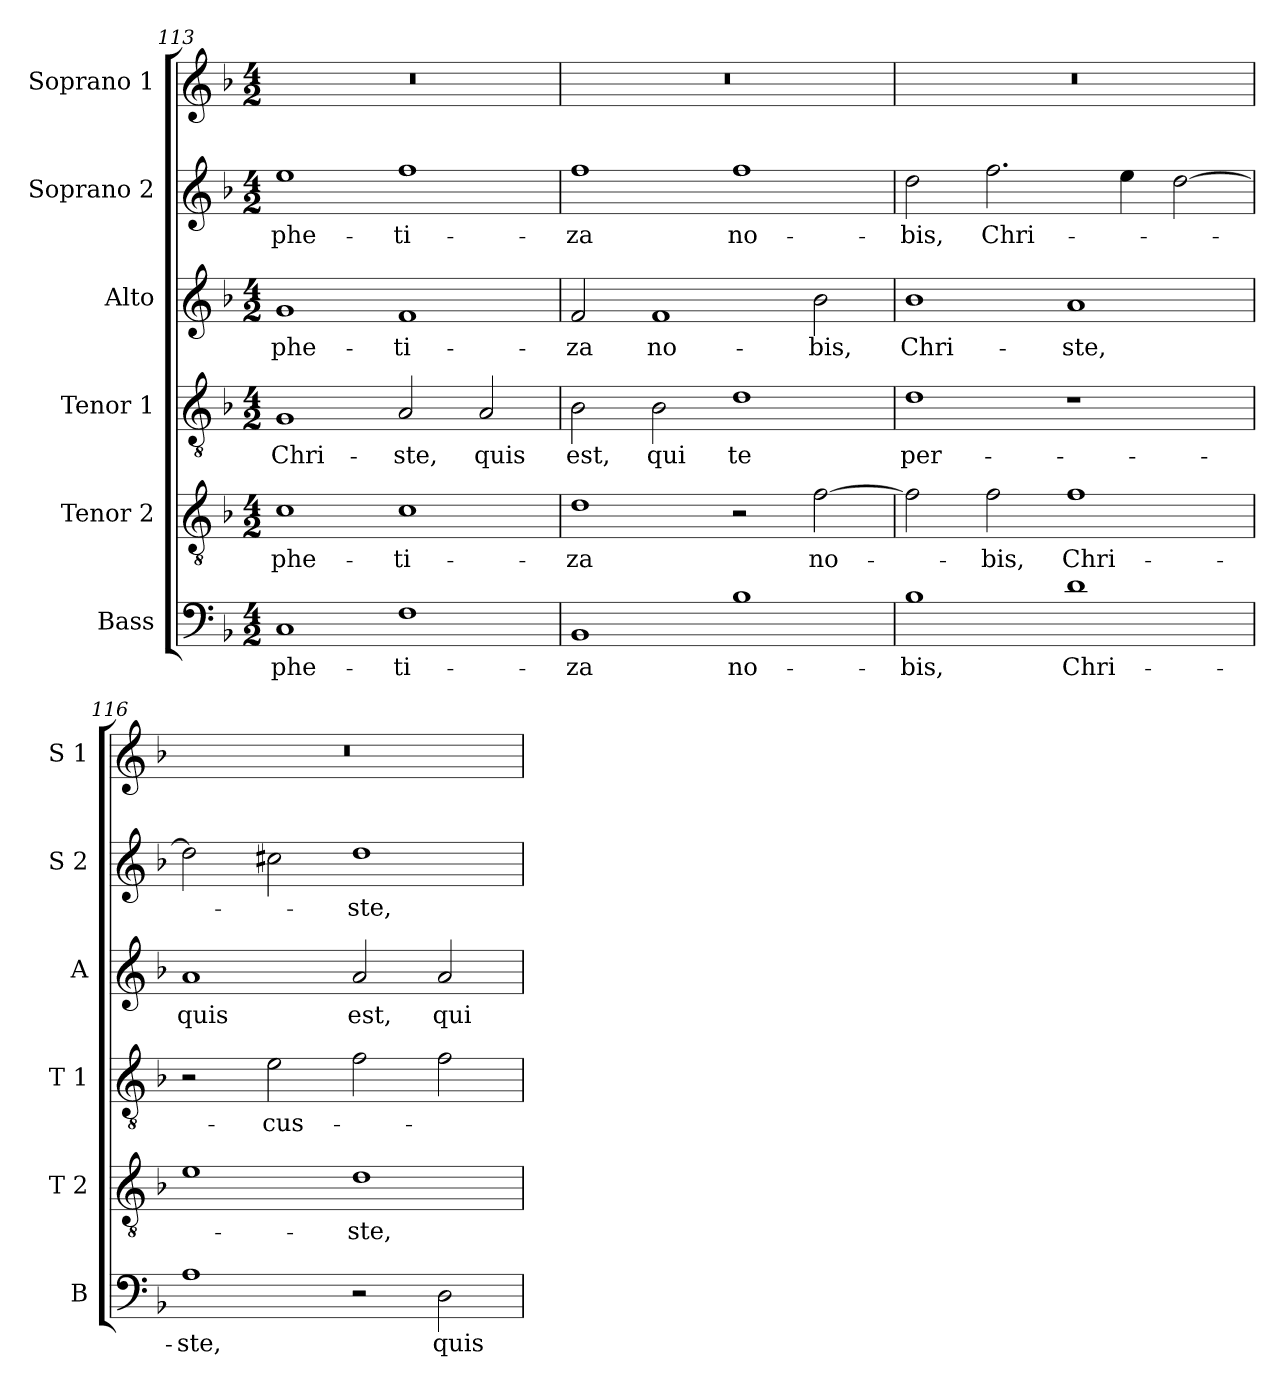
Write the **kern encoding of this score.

**kern	**text	**kern	**text	**kern	**text	**kern	**text	**kern	**text	**kern
*part6	*part6	*part5	*part5	*part4	*part4	*part3	*part3	*part2	*part2	*part1
*staff6	*staff6	*staff5	*staff5	*staff4	*staff4	*staff3	*staff3	*staff2	*staff2	*staff1
*I"Bass	*	*I"Tenor 2	*	*I"Tenor 1	*	*I"Alto	*	*I"Soprano 2	*	*I"Soprano 1
*I'B	*	*I'T 2	*	*I'T 1	*	*I'A	*	*I'S 2	*	*I'S 1
*clefF4	*	*clefGv2	*	*clefGv2	*	*clefG2	*	*clefG2	*	*clefG2
*k[b-]	*	*k[b-]	*	*k[b-]	*	*k[b-]	*	*k[b-]	*	*k[b-]
*F:	*	*F:	*	*F:	*	*F:	*	*F:	*	*F:
*M4/2	*	*M4/2	*	*M4/2	*	*M4/2	*	*M4/2	*	*M4/2
=113	=113	=113	=113	=113	=113	=113	=113	=113	=113	=113
!	!LO:LY:b	!	!	!	!	!	!	!	!	!
!	!	!	!LO:LY:b	!	!	!	!	!	!	!
!	!	!	!	!	!LO:LY:b	!	!	!	!	!
!	!	!	!	!	!	!	!LO:LY:b	!	!	!
!	!	!	!	!	!	!	!	!	!LO:LY:b	!
1C	-phe-	1c	-phe-	1G	Chri-	1g	-phe-	1ee	-phe-	0r
!	!LO:LY:b	!	!	!	!	!	!	!	!	!
!	!	!	!LO:LY:b	!	!	!	!	!	!	!
!	!	!	!	!	!LO:LY:b	!	!	!	!	!
!	!	!	!	!	!	!	!LO:LY:b	!	!	!
!	!	!	!	!	!	!	!	!	!LO:LY:b	!
1F	-ti-	1c	-ti-	2A/	-ste,	1f	-ti-	1ff	-ti-	.
!	!	!	!	!	!LO:LY:b	!	!	!	!	!
.	.	.	.	2A/	quis	.	.	.	.	.
=114	=114	=114	=114	=114	=114	=114	=114	=114	=114	=114
!	!LO:LY:b	!	!	!	!	!	!	!	!	!
!	!	!	!LO:LY:b	!	!	!	!	!	!	!
!	!	!	!	!	!LO:LY:b	!	!	!	!	!
!	!	!	!	!	!	!	!LO:LY:b	!	!	!
!	!	!	!	!	!	!	!	!	!LO:LY:b	!
1BB-	-za	1d	-za	2B-\	est,	2f/	-za	1ff	-za	0r
!	!	!	!	!	!LO:LY:b	!	!	!	!	!
!	!	!	!	!	!	!	!LO:LY:b	!	!	!
.	.	.	.	2B-\	qui	1f	no-	.	.	.
!	!LO:LY:b	!	!	!	!	!	!	!	!	!
!	!	!	!	!	!LO:LY:b	!	!	!	!	!
!	!	!	!	!	!	!	!	!	!LO:LY:b	!
1B-	no-	2r	.	1d	te	.	.	1ff	no-	.
!	!	!	!LO:LY:b	!	!	!	!	!	!	!
!	!	!	!	!	!	!	!LO:LY:b	!	!	!
.	.	[2f\	no-	.	.	2b-\	-bis,	.	.	.
=115	=115	=115	=115	=115	=115	=115	=115	=115	=115	=115
!	!LO:LY:b	!	!	!	!	!	!	!	!	!
!	!	!	!	!	!LO:LY:b	!	!	!	!	!
!	!	!	!	!	!	!	!LO:LY:b	!	!	!
!	!	!	!	!	!	!	!	!	!LO:LY:b	!
1B-	-bis,	2f\]	.	1d	per-	1b-	Chri-	2dd\	-bis,	0r
!	!	!	!LO:LY:b	!	!	!	!	!	!	!
!	!	!	!	!	!	!	!	!	!LO:LY:b	!
.	.	2f\	-bis,	.	.	.	.	2.ff\	Chri-	.
!	!LO:LY:b	!	!	!	!	!	!	!	!	!
!	!	!	!LO:LY:b	!	!	!	!	!	!	!
!	!	!	!	!	!	!	!LO:LY:b	!	!	!
1d	Chri-	1f	Chri-	1r	.	1a	-ste,	.	.	.
.	.	.	.	.	.	.	.	4ee\	.	.
.	.	.	.	.	.	.	.	[2dd\	.	.
!!LO:PB:g=z
=116	=116	=116	=116	=116	=116	=116	=116	=116	=116	=116
!	!LO:LY:b	!	!	!	!	!	!	!	!	!
!	!	!	!	!	!	!	!LO:LY:b	!	!	!
1A	-ste,	1e	.	2r	.	1a	quis	2dd\]	.	0r
!	!	!	!	!	!LO:LY:b	!	!	!	!	!
.	.	.	.	2e\	-cus-	.	.	2cc#X\	.	.
!	!	!	!LO:LY:b	!	!	!	!	!	!	!
!	!	!	!	!	!	!	!LO:LY:b	!	!	!
!	!	!	!	!	!	!	!	!	!LO:LY:b	!
2r	.	1d	-ste,	2f\	.	2a/	est,	1dd	-ste,	.
!	!LO:LY:b	!	!	!	!	!	!	!	!	!
!	!	!	!	!	!	!	!LO:LY:b	!	!	!
2D\	quis	.	.	2f\	.	2a/	qui	.	.	.
=	=	=	=	=	=	=	=	=	=	=
*-	*-	*-	*-	*-	*-	*-	*-	*-	*-	*-
